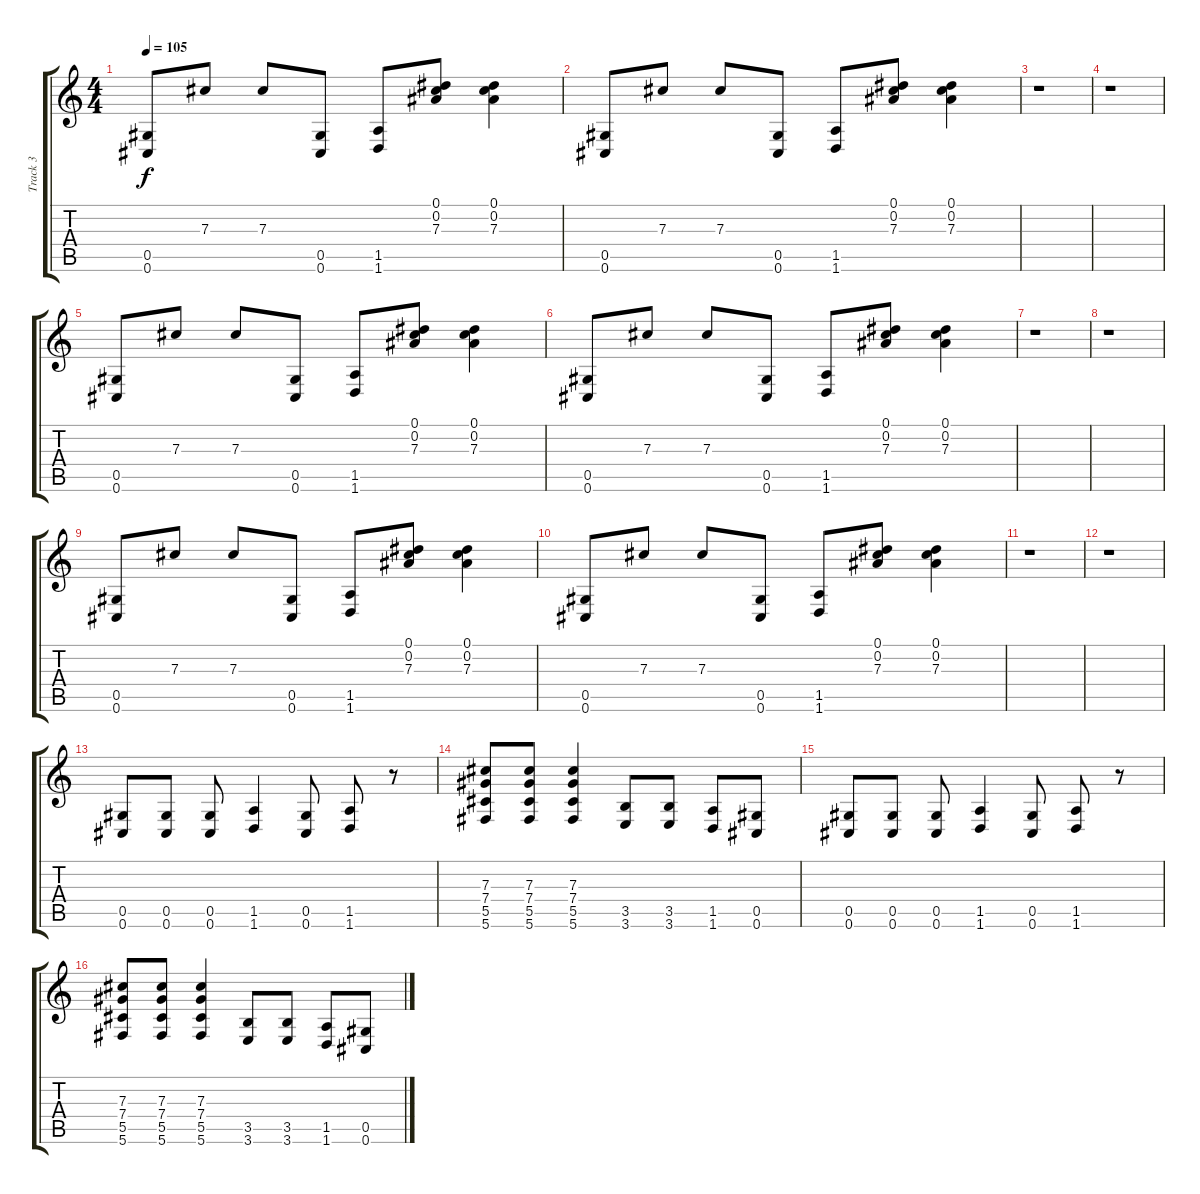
\track ("Track 3" "Track 3") {instrument distortionguitar}
\staff {score tabs}
\tuning (Eb4 Bb3 Gb3 Db3 Ab2 Db2) {hide}
\ts (4 4)
\tempo 105
\clef g2
\ks c
(0.5 0.6).8{dy f} 7.3.8 7.3.8 (0.5 0.6).8 (1.5 1.6).8 (0.1 0.2 7.3).8 (0.1 0.2 7.3).4 |
(0.5 0.6).8 7.3.8 7.3.8 (0.5 0.6).8 (1.5 1.6).8 (0.1 0.2 7.3).8 (0.1 0.2 7.3).4 |
r.1 |
r.1 |
(0.5 0.6).8 7.3.8 7.3.8 (0.5 0.6).8 (1.5 1.6).8 (0.1 0.2 7.3).8 (0.1 0.2 7.3).4 |
(0.5 0.6).8 7.3.8 7.3.8 (0.5 0.6).8 (1.5 1.6).8 (0.1 0.2 7.3).8 (0.1 0.2 7.3).4 |
r.1 |
r.1 |
(0.5 0.6).8 7.3.8 7.3.8 (0.5 0.6).8 (1.5 1.6).8 (0.1 0.2 7.3).8 (0.1 0.2 7.3).4 |
(0.5 0.6).8 7.3.8 7.3.8 (0.5 0.6).8 (1.5 1.6).8 (0.1 0.2 7.3).8 (0.1 0.2 7.3).4 |
r.1 |
r.1 |
(0.5 0.6).8 (0.5 0.6).8 (0.5 0.6).8 (1.5 1.6).4 (0.5 0.6).8 (1.5 1.6).8 r.8 |
(7.3 7.4 5.5 5.6).8 (7.3 7.4 5.5 5.6).8 (7.3 7.4 5.5 5.6).4 (3.5 3.6).8 (3.5 3.6).8 (1.5 1.6).8 (0.5 0.6).8 |
(0.5 0.6).8 (0.5 0.6).8 (0.5 0.6).8 (1.5 1.6).4 (0.5 0.6).8 (1.5 1.6).8 r.8 |
(7.3 7.4 5.5 5.6).8 (7.3 7.4 5.5 5.6).8 (7.3 7.4 5.5 5.6).4 (3.5 3.6).8 (3.5 3.6).8 (1.5 1.6).8 (0.5 0.6).8
